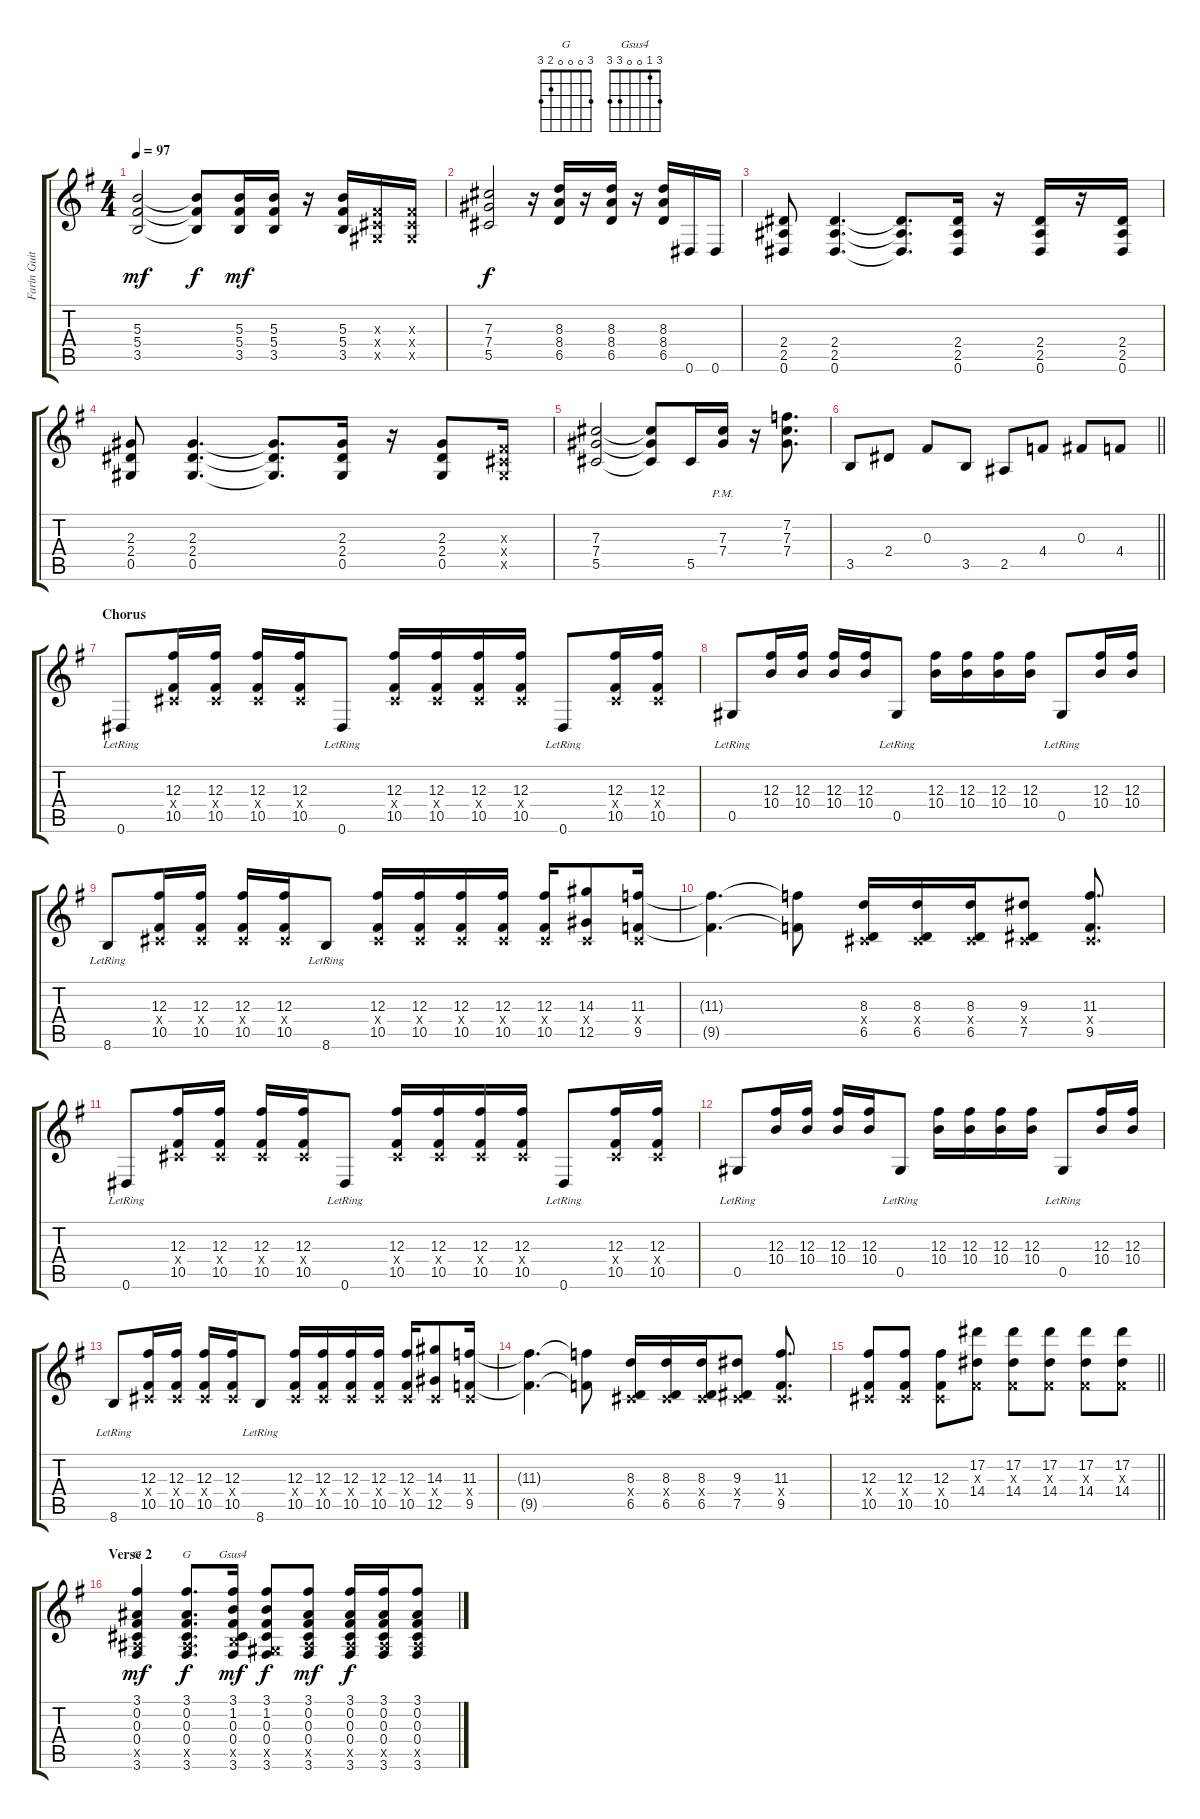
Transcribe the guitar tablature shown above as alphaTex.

\track ("Farin Guitar" "Farin Guit") {instrument acousticguitarsteel}
\staff {score tabs}
\tuning (Eb4 Bb3 Gb3 Db3 Ab2 Eb2) {hide}
\chord ("G" 4 1 1 1 3 4) {barre 1}
\chord ("G" 3 0 0 0 2 3)
\chord ("Gsus4" 3 1 0 0 3 3)
\ts (4 4)
\tempo 97
\clef g2
\ks g
(5.3 5.4 3.5).2{dy mf} (5.3{t} 5.4{t} 3.5{t}).8{dy f} (5.3 5.4 3.5).16{dy mf} (5.3 5.4 3.5).16 r.16 (5.3 5.4 3.5).16 (0.3{x} 0.4{x} 0.5{x}).16 (0.3{x} 0.4{x} 0.5{x}).16 |
(7.3 7.4 5.5).2{dy f} r.16 (8.3 8.4 6.5).16 r.16 (8.3 8.4 6.5).16 r.16 (8.3 8.4 6.5).16 0.6.16 0.6.16 |
(2.4 2.5 0.6).8 (2.4 2.5 0.6).4{d} (2.4{t} 2.5{t} 0.6{t}).8{d} (2.4 2.5 0.6).16 r.16 (2.4 2.5 0.6).16 r.16 (2.4 2.5 0.6).16 |
(2.3 2.4 0.5).8 (2.3 2.4 0.5).4{d} (2.3{t} 2.4{t} 0.5{t}).8{d} (2.3 2.4 0.5).16 r.16 (2.3 2.4 0.5).8 (0.3{x} 0.4{x} 0.5{x}).16 |
(7.3 7.4 5.5).2 (7.3{t} 7.4{t} 5.5{t}).8 5.5.16 (7.3{pm} 7.4{pm}).16 r.16 (7.2 7.3 7.4).8{d} |
\barLineRight lightlight
3.5.8 2.4.8 0.3.8 3.5.8 2.5.8 4.4.8 0.3.8 4.4.8 |
\section ("" "Chorus")
0.6{lr}.8 (12.3 0.4{x} 10.5).16 (12.3 0.4{x} 10.5).16 (12.3 0.4{x} 10.5).16 (12.3 0.4{x} 10.5).16 0.6{lr}.8 (12.3 0.4{x} 10.5).16 (12.3 0.4{x} 10.5).16 (12.3 0.4{x} 10.5).16 (12.3 0.4{x} 10.5).16 0.6{lr}.8 (12.3 0.4{x} 10.5).16 (12.3 0.4{x} 10.5).16 |
0.5{lr}.8 (12.3 10.4).16 (12.3 10.4).16 (12.3 10.4).16 (12.3 10.4).16 0.5{lr}.8 (12.3 10.4).16 (12.3 10.4).16 (12.3 10.4).16 (12.3 10.4).16 0.5{lr}.8 (12.3 10.4).16 (12.3 10.4).16 |
8.6{lr}.8 (12.3 0.4{x} 10.5).16 (12.3 0.4{x} 10.5).16 (12.3 0.4{x} 10.5).16 (12.3 0.4{x} 10.5).16 8.6{lr}.8 (12.3 0.4{x} 10.5).16 (12.3 0.4{x} 10.5).16 (12.3 0.4{x} 10.5).16 (12.3 0.4{x} 10.5).16 (12.3 0.4{x} 10.5).16 (14.3 0.4{x} 12.5).8 (11.3 0.4{x} 9.5).16 |
(11.3{t} 9.5{t}).4{d} (11.3{t} 9.5{t}).8 (8.3 0.4{x} 6.5).16 (8.3 0.4{x} 6.5).16 (8.3 0.4{x} 6.5).16 (9.3 0.4{x} 7.5).8 (11.3 0.4{x} 9.5).8{d} |
0.6{lr}.8 (12.3 0.4{x} 10.5).16 (12.3 0.4{x} 10.5).16 (12.3 0.4{x} 10.5).16 (12.3 0.4{x} 10.5).16 0.6{lr}.8 (12.3 0.4{x} 10.5).16 (12.3 0.4{x} 10.5).16 (12.3 0.4{x} 10.5).16 (12.3 0.4{x} 10.5).16 0.6{lr}.8 (12.3 0.4{x} 10.5).16 (12.3 0.4{x} 10.5).16 |
0.5{lr}.8 (12.3 10.4).16 (12.3 10.4).16 (12.3 10.4).16 (12.3 10.4).16 0.5{lr}.8 (12.3 10.4).16 (12.3 10.4).16 (12.3 10.4).16 (12.3 10.4).16 0.5{lr}.8 (12.3 10.4).16 (12.3 10.4).16 |
8.6{lr}.8 (12.3 0.4{x} 10.5).16 (12.3 0.4{x} 10.5).16 (12.3 0.4{x} 10.5).16 (12.3 0.4{x} 10.5).16 8.6{lr}.8 (12.3 0.4{x} 10.5).16 (12.3 0.4{x} 10.5).16 (12.3 0.4{x} 10.5).16 (12.3 0.4{x} 10.5).16 (12.3 0.4{x} 10.5).16 (14.3 0.4{x} 12.5).8 (11.3 0.4{x} 9.5).16 |
(11.3{t} 9.5{t}).4{d} (11.3{t} 9.5{t}).8 (8.3 0.4{x} 6.5).16 (8.3 0.4{x} 6.5).16 (8.3 0.4{x} 6.5).16 (9.3 0.4{x} 7.5).8 (11.3 0.4{x} 9.5).8{d} |
\barLineRight lightlight
(12.3 0.4{x} 10.5).8 (12.3 0.4{x} 10.5).8 (12.3 0.4{x} 10.5).8 (17.2 0.3{x} 14.4).8 (17.2 0.3{x} 14.4).8 (17.2 0.3{x} 14.4).8 (17.2 0.3{x} 14.4).8 (17.2 0.3{x} 14.4).8 |
\section ("" "Verse 2")
(3.1 0.2 0.3 0.4 2.5{x} 3.6).4{ch "G" dy mf instrument acousticguitarsteel} (3.1 0.2 0.3 0.4 2.5{x} 3.6).8{d ch "G" dy f} (3.1 1.2 0.3 0.4 3.5{x} 3.6).16{ch "Gsus4" dy mf} (3.1 1.2 0.3 0.4 0.5{x} 3.6).8{dy f} (3.1 0.2 0.3 0.4 2.5{x} 3.6).8{dy mf} (3.1 0.2 0.3 0.4 2.5{x} 3.6).16{dy f} (3.1 0.2 0.3 0.4 2.5{x} 3.6).16 (3.1 0.2 0.3 0.4 2.5{x} 3.6).8
